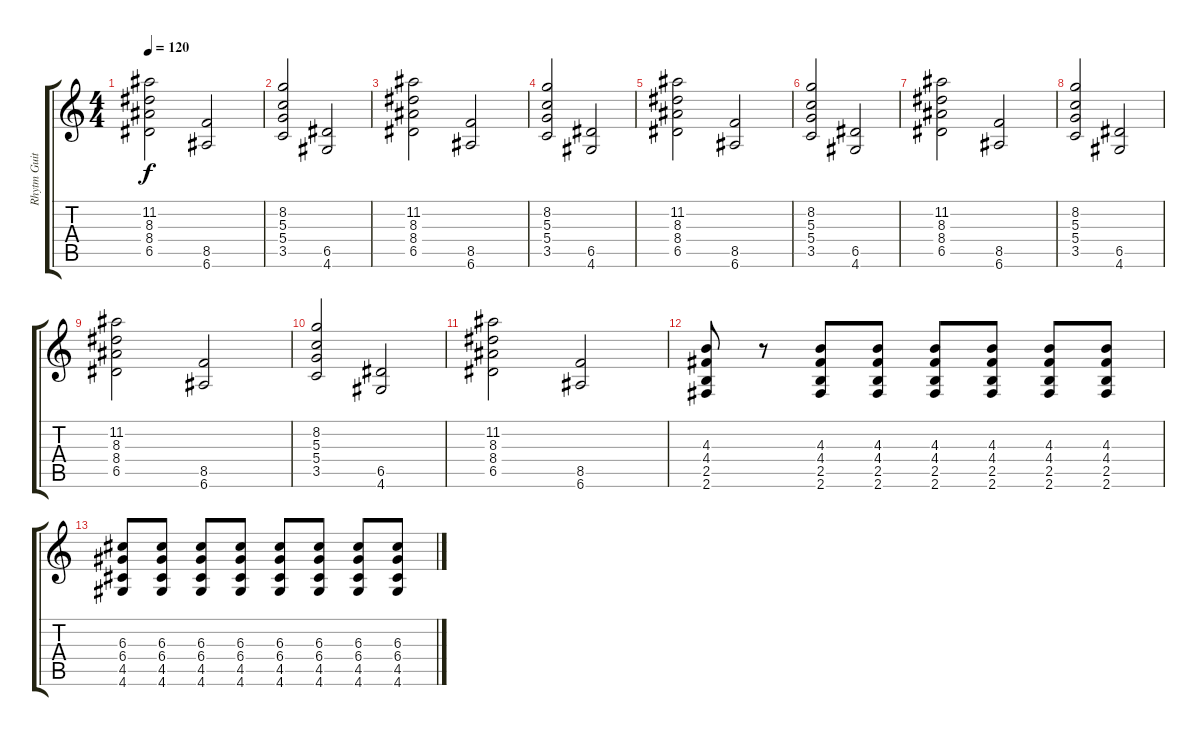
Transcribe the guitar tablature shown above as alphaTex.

\track ("Rhytm Guitar" "Rhytm Guit") {instrument distortionguitar}
\staff {score tabs}
\tuning (E4 B3 G3 D3 A2 E2) {hide}
\ts (4 4)
\tempo 120
\clef g2
\ks c
(11.2 8.3 8.4 6.5).2{dy f} (8.5 6.6).2 |
(8.2 5.3 5.4 3.5).2 (6.5 4.6).2 |
(11.2 8.3 8.4 6.5).2 (8.5 6.6).2 |
(8.2 5.3 5.4 3.5).2 (6.5 4.6).2 |
(11.2 8.3 8.4 6.5).2 (8.5 6.6).2 |
(8.2 5.3 5.4 3.5).2 (6.5 4.6).2 |
(11.2 8.3 8.4 6.5).2 (8.5 6.6).2 |
(8.2 5.3 5.4 3.5).2 (6.5 4.6).2 |
(11.2 8.3 8.4 6.5).2 (8.5 6.6).2 |
(8.2 5.3 5.4 3.5).2 (6.5 4.6).2 |
(11.2 8.3 8.4 6.5).2 (8.5 6.6).2 |
(4.3 4.4 2.5 2.6).8 r.8 (4.3 4.4 2.5 2.6).8 (4.3 4.4 2.5 2.6).8 (4.3 4.4 2.5 2.6).8 (4.3 4.4 2.5 2.6).8 (4.3 4.4 2.5 2.6).8 (4.3 4.4 2.5 2.6).8 |
(6.3 6.4 4.5 4.6).8 (6.3 6.4 4.5 4.6).8 (6.3 6.4 4.5 4.6).8 (6.3 6.4 4.5 4.6).8 (6.3 6.4 4.5 4.6).8 (6.3 6.4 4.5 4.6).8 (6.3 6.4 4.5 4.6).8 (6.3 6.4 4.5 4.6).8
